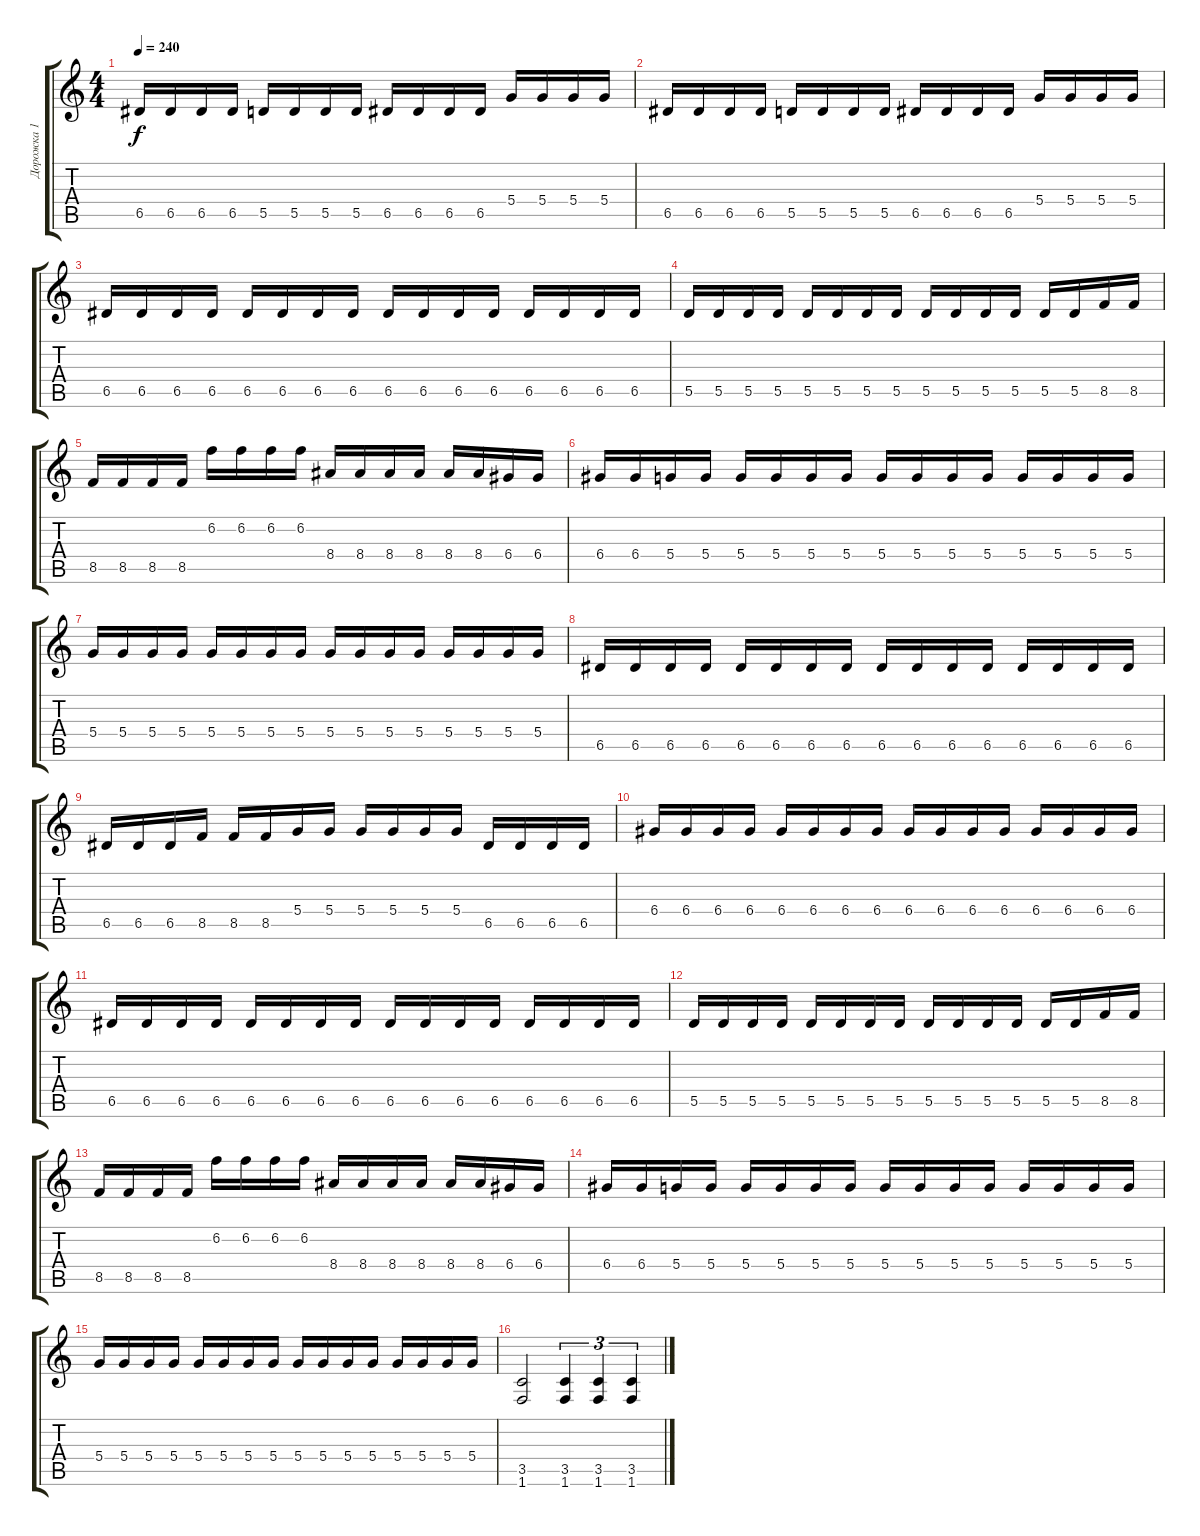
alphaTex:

\track ("Дорожка 1" "Дорожка 1") {instrument distortionguitar}
\staff {score tabs}
\tuning (E4 B3 G3 D3 A2 E2) {hide}
\ts (4 4)
\tempo 240
\clef g2
\ks c
6.5.16{dy f} 6.5.16 6.5.16 6.5.16 5.5.16 5.5.16 5.5.16 5.5.16 6.5.16 6.5.16 6.5.16 6.5.16 5.4.16 5.4.16 5.4.16 5.4.16 |
6.5.16 6.5.16 6.5.16 6.5.16 5.5.16 5.5.16 5.5.16 5.5.16 6.5.16 6.5.16 6.5.16 6.5.16 5.4.16 5.4.16 5.4.16 5.4.16 |
6.5.16 6.5.16 6.5.16 6.5.16 6.5.16 6.5.16 6.5.16 6.5.16 6.5.16 6.5.16 6.5.16 6.5.16 6.5.16 6.5.16 6.5.16 6.5.16 |
5.5.16 5.5.16 5.5.16 5.5.16 5.5.16 5.5.16 5.5.16 5.5.16 5.5.16 5.5.16 5.5.16 5.5.16 5.5.16 5.5.16 8.5.16 8.5.16 |
8.5.16 8.5.16 8.5.16 8.5.16 6.2.16 6.2.16 6.2.16 6.2.16 8.4.16 8.4.16 8.4.16 8.4.16 8.4.16 8.4.16 6.4.16 6.4.16 |
6.4.16 6.4.16 5.4.16 5.4.16 5.4.16 5.4.16 5.4.16 5.4.16 5.4.16 5.4.16 5.4.16 5.4.16 5.4.16 5.4.16 5.4.16 5.4.16 |
5.4.16 5.4.16 5.4.16 5.4.16 5.4.16 5.4.16 5.4.16 5.4.16 5.4.16 5.4.16 5.4.16 5.4.16 5.4.16 5.4.16 5.4.16 5.4.16 |
6.5.16 6.5.16 6.5.16 6.5.16 6.5.16 6.5.16 6.5.16 6.5.16 6.5.16 6.5.16 6.5.16 6.5.16 6.5.16 6.5.16 6.5.16 6.5.16 |
6.5.16 6.5.16 6.5.16 8.5.16 8.5.16 8.5.16 5.4.16 5.4.16 5.4.16 5.4.16 5.4.16 5.4.16 6.5.16 6.5.16 6.5.16 6.5.16 |
6.4.16 6.4.16 6.4.16 6.4.16 6.4.16 6.4.16 6.4.16 6.4.16 6.4.16 6.4.16 6.4.16 6.4.16 6.4.16 6.4.16 6.4.16 6.4.16 |
6.5.16 6.5.16 6.5.16 6.5.16 6.5.16 6.5.16 6.5.16 6.5.16 6.5.16 6.5.16 6.5.16 6.5.16 6.5.16 6.5.16 6.5.16 6.5.16 |
5.5.16 5.5.16 5.5.16 5.5.16 5.5.16 5.5.16 5.5.16 5.5.16 5.5.16 5.5.16 5.5.16 5.5.16 5.5.16 5.5.16 8.5.16 8.5.16 |
8.5.16 8.5.16 8.5.16 8.5.16 6.2.16 6.2.16 6.2.16 6.2.16 8.4.16 8.4.16 8.4.16 8.4.16 8.4.16 8.4.16 6.4.16 6.4.16 |
6.4.16 6.4.16 5.4.16 5.4.16 5.4.16 5.4.16 5.4.16 5.4.16 5.4.16 5.4.16 5.4.16 5.4.16 5.4.16 5.4.16 5.4.16 5.4.16 |
5.4.16 5.4.16 5.4.16 5.4.16 5.4.16 5.4.16 5.4.16 5.4.16 5.4.16 5.4.16 5.4.16 5.4.16 5.4.16 5.4.16 5.4.16 5.4.16 |
(3.5 1.6).2 (3.5 1.6).4{tu (3 2)} (3.5 1.6).4{tu (3 2)} (3.5 1.6).4{tu (3 2)}
